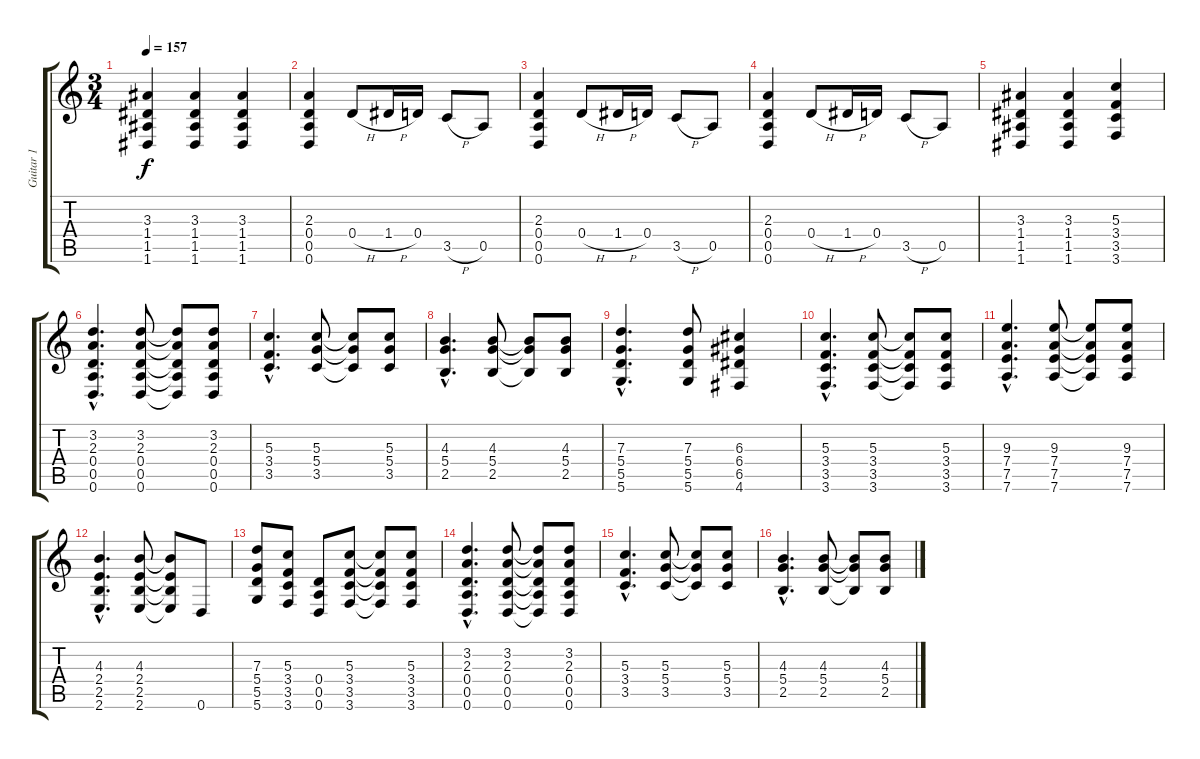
\track ("Guitar 1" "Guitar 1") {instrument distortionguitar}
\staff {score tabs}
\tuning (E4 B3 G3 D3 A2 D2) {hide}
\ts (3 4)
\tempo 157
\clef g2
\ks c
(3.3 1.4 1.5 1.6).4{dy f} (3.3 1.4 1.5 1.6).4 (3.3 1.4 1.5 1.6).4 |
(2.3 0.4 0.5 0.6).4 0.4{h}.8 1.4{h}.16 0.4.16 3.5{h}.8 0.5.8 |
(2.3 0.4 0.5 0.6).4 0.4{h}.8 1.4{h}.16 0.4.16 3.5{h}.8 0.5.8 |
(2.3 0.4 0.5 0.6).4 0.4{h}.8 1.4{h}.16 0.4.16 3.5{h}.8 0.5.8 |
(3.3 1.4 1.5 1.6).4 (3.3 1.4 1.5 1.6).4 (5.3 3.4 3.5 3.6).4 |
(3.2{hac} 2.3{hac} 0.4{hac} 0.5{hac} 0.6{hac}).4{d} (3.2 2.3 0.4 0.5 0.6).8 (3.2{t} 2.3{t} 0.4{t} 0.5{t} 0.6{t}).8 (3.2 2.3 0.4 0.5 0.6).8 |
(5.3{hac} 3.4{hac} 3.5{hac}).4{d} (5.3 5.4 3.5).8 (5.3{t} 5.4{t} 3.5{t}).8 (5.3 5.4 3.5).8 |
(4.3{hac} 5.4{hac} 2.5{hac}).4{d} (4.3 5.4 2.5).8 (4.3{t} 5.4{t} 2.5{t}).8 (4.3 5.4 2.5).8 |
(7.3{hac} 5.4{hac} 5.5{hac} 5.6{hac}).4{d} (7.3 5.4 5.5 5.6).8 (6.3 6.4 6.5 4.6).4 |
(5.3{hac} 3.4{hac} 3.5{hac} 3.6{hac}).4{d} (5.3 3.4 3.5 3.6).8 (5.3{t} 3.4{t} 3.5{t} 3.6{t}).8 (5.3 3.4 3.5 3.6).8 |
(9.3{hac} 7.4{hac} 7.5{hac} 7.6{hac}).4{d} (9.3 7.4 7.5 7.6).8 (9.3{t} 7.4{t} 7.5{t} 7.6{t}).8 (9.3 7.4 7.5 7.6).8 |
(4.3{hac} 2.4{hac} 2.5{hac} 2.6{hac}).4{d} (4.3 2.4 2.5 2.6).8 (4.3{t} 2.4{t} 2.5{t} 2.6{t}).8 0.6.8 |
(7.3 5.4 5.5 5.6).8 (5.3 3.4 3.5 3.6).8 (0.4 0.5 0.6).8{instrument electricguitarmuted} (5.3 3.4 3.5 3.6).8{instrument distortionguitar} (5.3{t} 3.4{t} 3.5{t} 3.6{t}).8 (5.3 3.4 3.5 3.6).8 |
(3.2{hac} 2.3{hac} 0.4{hac} 0.5{hac} 0.6{hac}).4{d} (3.2 2.3 0.4 0.5 0.6).8 (3.2{t} 2.3{t} 0.4{t} 0.5{t} 0.6{t}).8 (3.2 2.3 0.4 0.5 0.6).8 |
(5.3{hac} 3.4{hac} 3.5{hac}).4{d} (5.3 5.4 3.5).8 (5.3{t} 5.4{t} 3.5{t}).8 (5.3 5.4 3.5).8 |
(4.3{hac} 5.4{hac} 2.5{hac}).4{d} (4.3 5.4 2.5).8 (4.3{t} 5.4{t} 2.5{t}).8 (4.3 5.4 2.5).8
